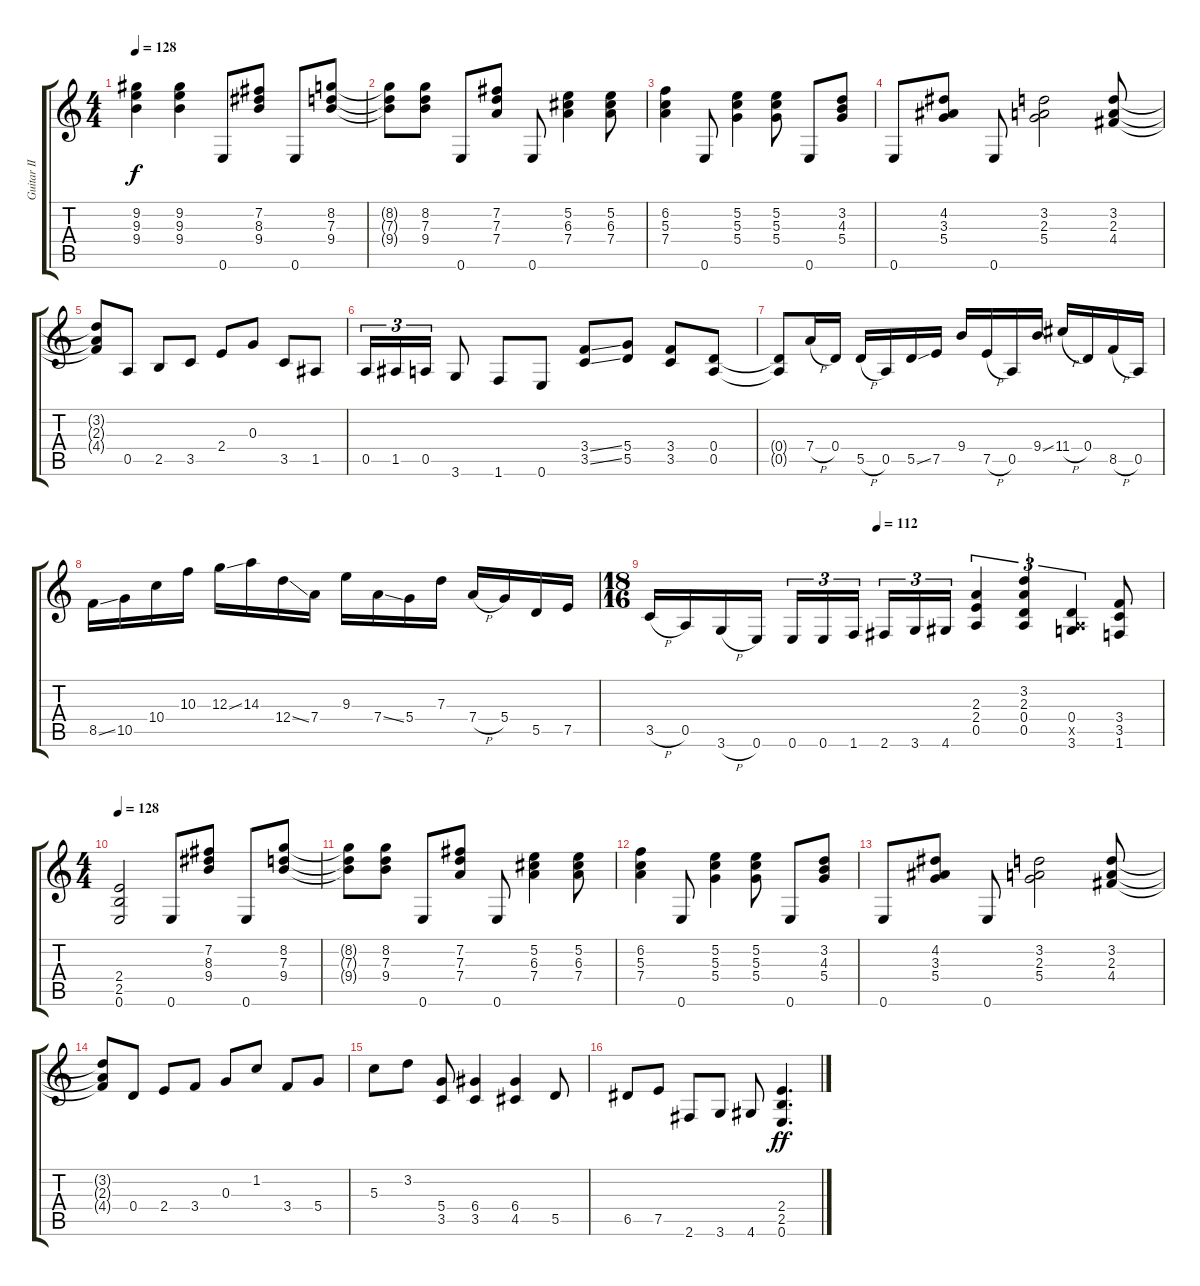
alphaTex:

\track ("Guitar II" "Guitar II") {instrument distortionguitar}
\staff {score tabs}
\tuning (E4 B3 G3 D3 A2 E2) {hide}
\ts (4 4)
\tempo 128
\clef g2
\ks c
(9.2{t} 9.3{t} 9.4{t}).4{dy f} (9.2 9.3 9.4).4 0.6.8 (7.2 8.3 9.4).8 0.6.8 (8.2 7.3 9.4).8 |
(8.2{t} 7.3{t} 9.4{t}).8 (8.2 7.3 9.4).8 0.6.8 (7.2 7.3 7.4).8 0.6.8 (5.2 6.3 7.4).4 (5.2 6.3 7.4).8 |
(6.2 5.3 7.4).4 0.6.8 (5.2 5.3 5.4).4 (5.2 5.3 5.4).8 0.6.8 (3.2 4.3 5.4).8 |
0.6.8 (4.2 3.3 5.4).8 0.6.8 (3.2 2.3 5.4).2 (3.2 2.3 4.4).8 |
(3.2{t} 2.3{t} 4.4{t}).8 0.5.8 2.5.8 3.5.8 2.4.8 0.3.8 3.5.8 1.5.8 |
0.5.16{tu (3 2)} 1.5.16{tu (3 2)} 0.5.16{tu (3 2)} 3.6.8 1.6.8 0.6.8 (3.4{ss} 3.5{ss}).8 (5.4 5.5).8 (3.4 3.5).8 (0.4 0.5).8 |
(0.4{t} 0.5{t}).8 7.4{h}.16 0.4.16 5.5{h}.16 0.5.16 5.5{ss}.16 7.5.16 9.4.16 7.5{h}.16 0.5.16 9.4{ss}.16 11.4{h}.16 0.4.16 8.5{h}.16 0.5.16 |
8.5{ss}.16 10.5.16 10.4.16 10.3.16 12.3{ss}.16 14.3.16 12.4{ss}.16 7.4.16 9.3.16 7.4{ss}.16 5.4.16 7.3.16 7.4{h}.16 5.4.16 5.5.16 7.5.16 |
\ts (18 16)
\tempo (112 0.4444444444444444)
3.5{h}.16 0.5.16 3.6{h}.16 0.6.16{beam splitsecondary} 0.6.16{tu (3 2)} 0.6.16{tu (3 2)} 1.6.16{tu (3 2)} 2.6.16{tu (3 2)} 3.6.16{tu (3 2)} 4.6.16{tu (3 2)} (2.3 2.4 0.5).4{tu (3 2)} (3.2 2.3 0.4 0.5).4{tu (3 2)} (0.4 0.5{x} 3.6).4{tu (3 2)} (3.4 3.5 1.6).8 |
\ts (4 4)
\tempo 128
(2.4 2.5 0.6).2 0.6.8 (7.2 8.3 9.4).8 0.6.8 (8.2 7.3 9.4).8 |
(8.2{t} 7.3{t} 9.4{t}).8 (8.2 7.3 9.4).8 0.6.8 (7.2 7.3 7.4).8 0.6.8 (5.2 6.3 7.4).4 (5.2 6.3 7.4).8 |
(6.2 5.3 7.4).4 0.6.8 (5.2 5.3 5.4).4 (5.2 5.3 5.4).8 0.6.8 (3.2 4.3 5.4).8 |
0.6.8 (4.2 3.3 5.4).8 0.6.8 (3.2 2.3 5.4).2 (3.2 2.3 4.4).8 |
(3.2{t} 2.3{t} 4.4{t}).8 0.4.8 2.4.8 3.4.8 0.3.8 1.2.8 3.4.8 5.4.8 |
5.3.8 3.2.8 (5.4 3.5).8 (6.4 3.5).4 (6.4 4.5).4 5.5.8 |
6.5.8 7.5.8 2.6.8 3.6.8 4.6.8 (2.4 2.5 0.6).4{d dy ff}
